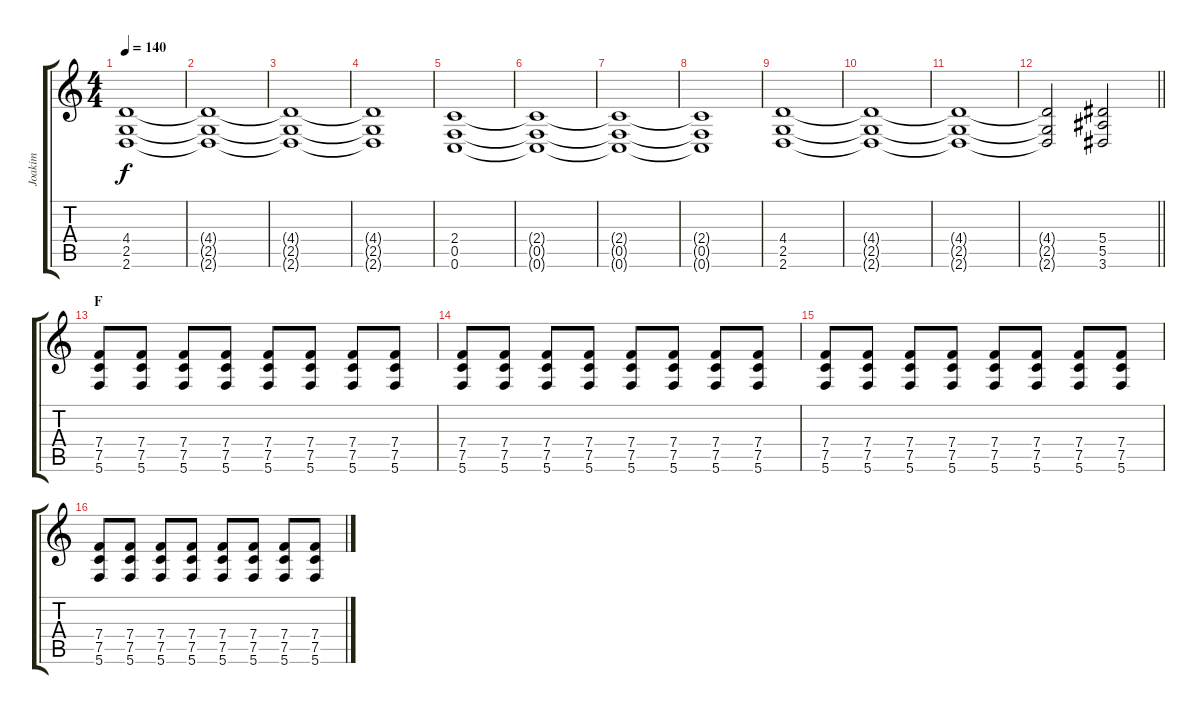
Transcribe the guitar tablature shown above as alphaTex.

\track ("Joakim" "Joakim") {instrument distortionguitar}
\staff {score tabs}
\tuning (C4 G3 Eb3 Bb2 F2 C2) {hide}
\ts (4 4)
\tempo 140
\clef g2
\ks c
(4.4 2.5 2.6).1{dy f} |
(4.4{t} 2.5{t} 2.6{t}).1 |
(4.4{t} 2.5{t} 2.6{t}).1 |
(4.4{t} 2.5{t} 2.6{t}).1 |
(2.4 0.5 0.6).1 |
(2.4{t} 0.5{t} 0.6{t}).1 |
(2.4{t} 0.5{t} 0.6{t}).1 |
(2.4{t} 0.5{t} 0.6{t}).1 |
(4.4 2.5 2.6).1 |
(4.4{t} 2.5{t} 2.6{t}).1 |
(4.4{t} 2.5{t} 2.6{t}).1 |
\barLineRight lightlight
(4.4{t} 2.5{t} 2.6{t}).2 (5.4 5.5 3.6).2 |
\section ("" "F")
(7.4 7.5 5.6).8{volume 12} (7.4 7.5 5.6).8 (7.4 7.5 5.6).8 (7.4 7.5 5.6).8 (7.4 7.5 5.6).8 (7.4 7.5 5.6).8 (7.4 7.5 5.6).8 (7.4 7.5 5.6).8 |
(7.4 7.5 5.6).8 (7.4 7.5 5.6).8 (7.4 7.5 5.6).8 (7.4 7.5 5.6).8 (7.4 7.5 5.6).8 (7.4 7.5 5.6).8 (7.4 7.5 5.6).8 (7.4 7.5 5.6).8 |
(7.4 7.5 5.6).8 (7.4 7.5 5.6).8 (7.4 7.5 5.6).8 (7.4 7.5 5.6).8 (7.4 7.5 5.6).8 (7.4 7.5 5.6).8 (7.4 7.5 5.6).8 (7.4 7.5 5.6).8 |
(7.4 7.5 5.6).8 (7.4 7.5 5.6).8 (7.4 7.5 5.6).8 (7.4 7.5 5.6).8 (7.4 7.5 5.6).8 (7.4 7.5 5.6).8 (7.4 7.5 5.6).8 (7.4 7.5 5.6).8
